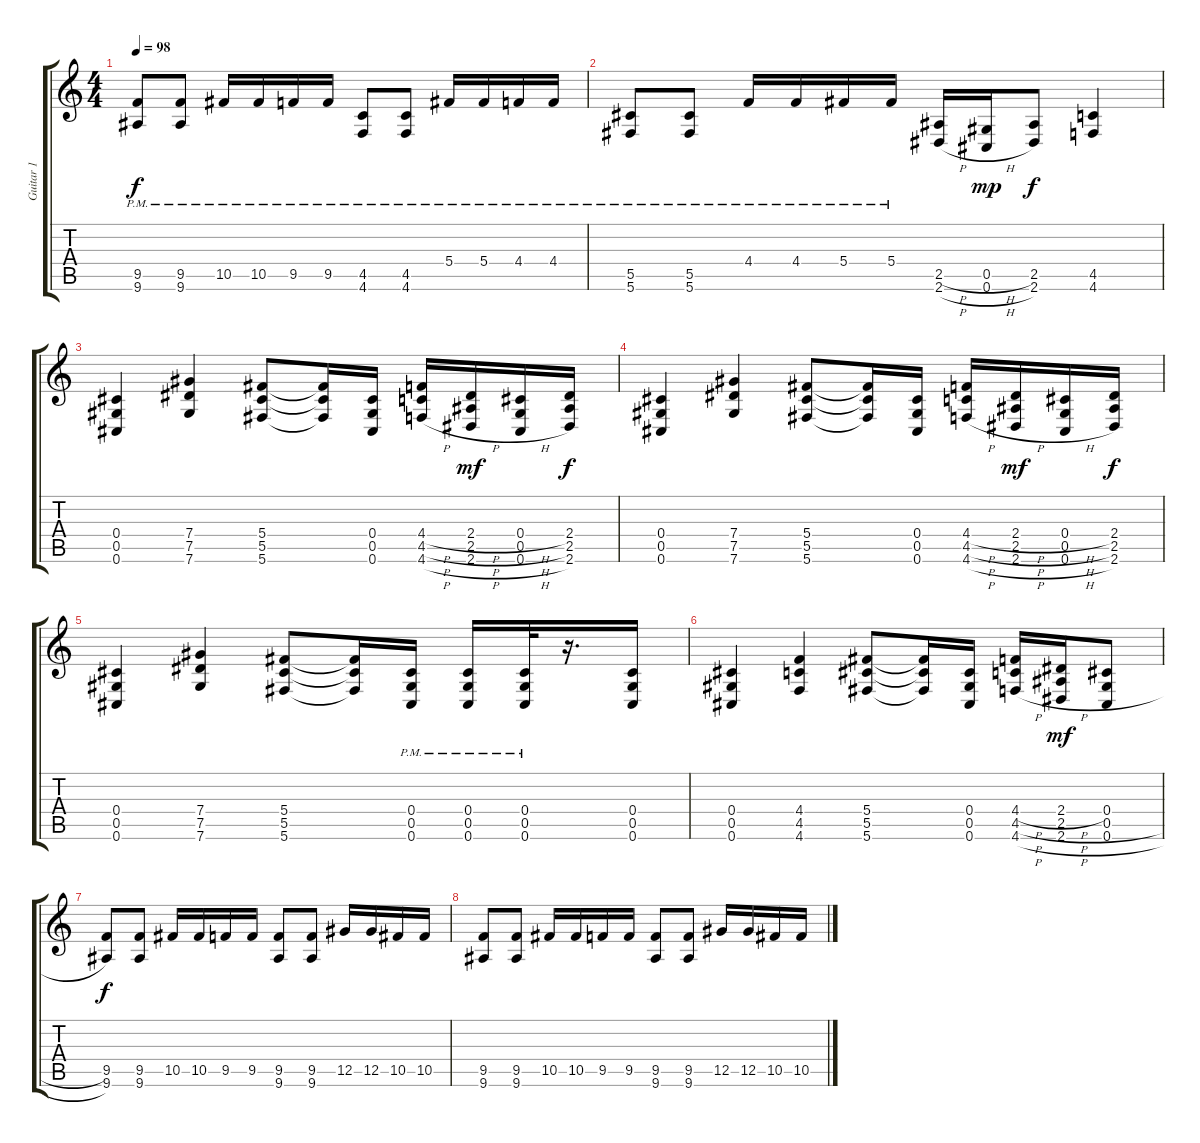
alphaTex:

\track ("Guitar 1" "Guitar 1") {instrument distortionguitar}
\staff {score tabs}
\tuning (Eb4 Bb3 Gb3 Db3 Ab2 Db2) {hide}
\ts (4 4)
\tempo 98
\clef g2
\ks c
(9.5{pm} 9.6{pm}).8{dy f} (9.5{pm} 9.6{pm}).8 10.5{pm}.16 10.5{pm}.16 9.5{pm}.16 9.5{pm}.16 (4.5{pm} 4.6{pm}).8 (4.5{pm} 4.6{pm}).8 5.4{pm}.16 5.4{pm}.16 4.4{pm}.16 4.4{pm}.16 |
(5.5{pm} 5.6{pm}).8 (5.5{pm} 5.6{pm}).8 4.4{pm}.16 4.4{pm}.16 5.4{pm}.16 5.4{pm}.16 (2.5{h} 2.6{h}).16 (0.5{h} 0.6{h}).16{dy mp} (2.5 2.6).8{dy f} (4.5 4.6).4 |
(0.4 0.5 0.6).4 (7.4 7.5 7.6).4 (5.4 5.5 5.6).8 (5.4{t} 5.5{t} 5.6{t}).16 (0.4 0.5 0.6).16 (4.4{h} 4.5{h} 4.6{h}).16 (2.4{h} 2.5{h} 2.6{h}).16{dy mf} (0.4{h} 0.5{h} 0.6{h}).16 (2.4 2.5 2.6).16{dy f} |
(0.4 0.5 0.6).4 (7.4 7.5 7.6).4 (5.4 5.5 5.6).8 (5.4{t} 5.5{t} 5.6{t}).16 (0.4 0.5 0.6).16 (4.4{h} 4.5{h} 4.6{h}).16 (2.4{h} 2.5{h} 2.6{h}).16{dy mf} (0.4{h} 0.5{h} 0.6{h}).16 (2.4 2.5 2.6).16{dy f} |
(0.4 0.5 0.6).4 (7.4 7.5 7.6).4 (5.4 5.5 5.6).8 (5.4{t} 5.5{t} 5.6{t}).16 (0.4{pm} 0.5{pm} 0.6{pm}).16 (0.4{pm} 0.5{pm} 0.6{pm}).16 (0.4{pm} 0.5{pm} 0.6{pm}).32 r.16{d} (0.4 0.5 0.6).16 |
(0.4 0.5 0.6).4 (4.4 4.5 4.6).4 (5.4 5.5 5.6).8 (5.4{t} 5.5{t} 5.6{t}).16 (0.4 0.5 0.6).16 (4.4{h} 4.5{h} 4.6{h}).16 (2.4{h} 2.5{h} 2.6{h}).16{dy mf} (0.4 0.5{h} 0.6{h}).8 |
(9.5 9.6).8{dy f} (9.5 9.6).8 10.5.16 10.5.16 9.5.16 9.5.16 (9.5 9.6).8 (9.5 9.6).8 12.5.16 12.5.16 10.5.16 10.5.16 |
(9.5 9.6).8 (9.5 9.6).8 10.5.16 10.5.16 9.5.16 9.5.16 (9.5 9.6).8 (9.5 9.6).8 12.5.16 12.5.16 10.5.16 10.5.16
